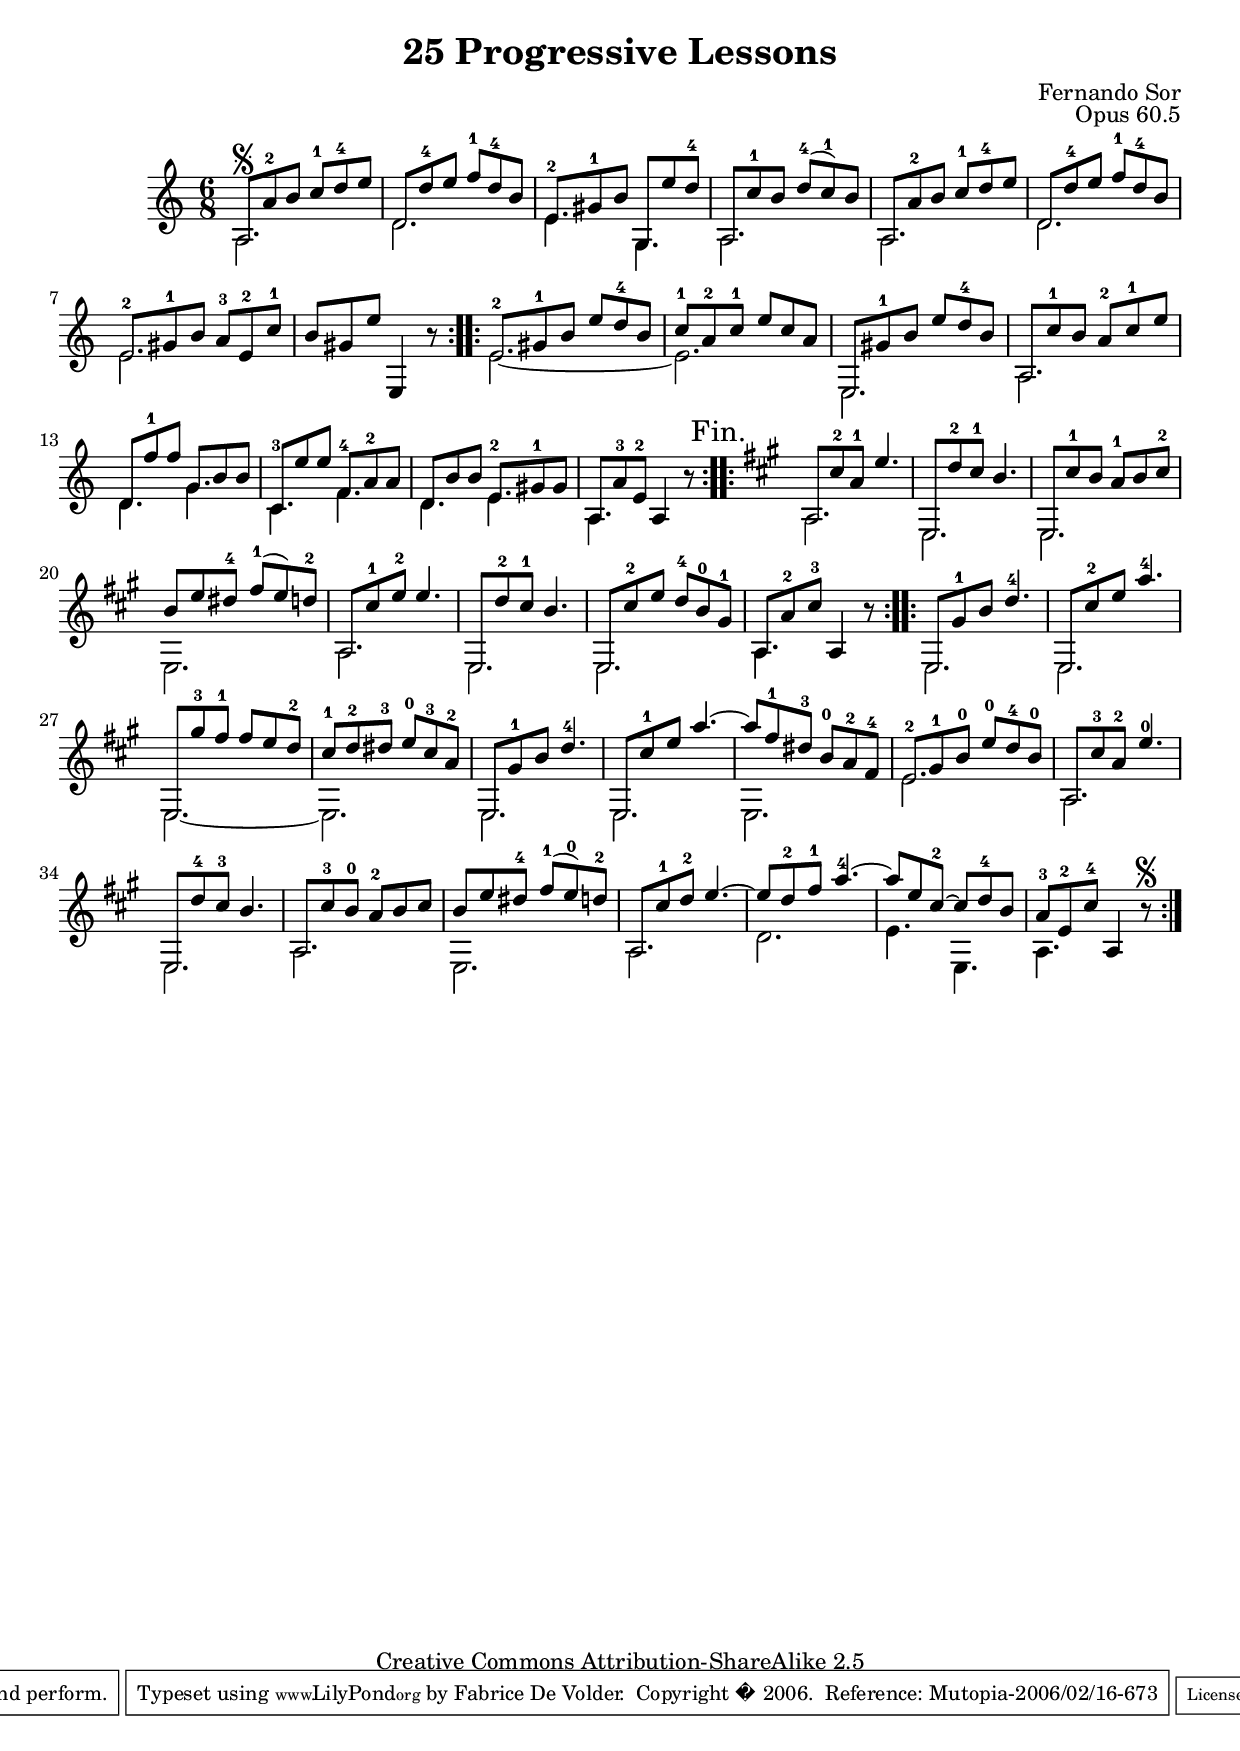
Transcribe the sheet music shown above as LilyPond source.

\version "2.6.5"
\header {
 title    = "25 Progressive Lessons"
 opus     = "Opus 60.5"
 composer = "Fernando Sor"

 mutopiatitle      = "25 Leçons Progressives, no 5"
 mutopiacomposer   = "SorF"
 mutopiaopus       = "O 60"
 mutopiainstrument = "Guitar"
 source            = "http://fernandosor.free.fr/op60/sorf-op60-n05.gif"
 date              = "19th C."
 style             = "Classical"
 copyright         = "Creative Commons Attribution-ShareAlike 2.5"
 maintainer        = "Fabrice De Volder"
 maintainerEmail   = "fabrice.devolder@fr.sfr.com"
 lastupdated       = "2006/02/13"
 filename          = "sor_op60_05.ly"

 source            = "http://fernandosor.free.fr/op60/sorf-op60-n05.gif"
 enterdby          = "Fabrice De Volder"

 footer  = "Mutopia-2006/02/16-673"
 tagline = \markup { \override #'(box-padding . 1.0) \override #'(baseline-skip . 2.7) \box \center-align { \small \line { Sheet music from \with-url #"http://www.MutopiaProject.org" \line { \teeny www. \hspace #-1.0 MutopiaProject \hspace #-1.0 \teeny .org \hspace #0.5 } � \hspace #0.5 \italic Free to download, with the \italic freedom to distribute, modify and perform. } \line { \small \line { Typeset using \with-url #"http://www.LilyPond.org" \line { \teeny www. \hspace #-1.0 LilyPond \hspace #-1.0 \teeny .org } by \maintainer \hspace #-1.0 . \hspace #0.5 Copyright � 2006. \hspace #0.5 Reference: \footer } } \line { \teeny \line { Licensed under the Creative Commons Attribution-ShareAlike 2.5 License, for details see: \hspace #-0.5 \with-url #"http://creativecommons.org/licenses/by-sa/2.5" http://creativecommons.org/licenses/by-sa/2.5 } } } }
}

basse = \relative c' {
  \stemDown
  \tieDown
  \set fingeringOrientations = #'(down)
  \repeat volta 2 {
    a2.
    d2.
    e4. g,4.
    a2.
    a
    d
    e
    s2. 
  }
  \repeat volta 2 {
    e2.~ 
    e2.
    e,2.
    a2.
    d4. g4.
    c,-3 f-4
    d e-2
    a, s
  }
  \repeat volta 2 {
    \key a \major
    a2. 
    e
    e
    e
    a
    e
    e
    a4. s
  }
  \repeat volta 2 {
    e2.
    e
    e~
    e
    e
    e
    e
    e'
    a,
    e
    a
    e
    a
    d
    e4. e,
    a s
  }
}

melodie = \relative c' {
  \stemUp
  \tieUp
  \slurUp
  \override Staff.NoteCollision
    #'merge-differently-headed = ##t
  \override Staff.NoteCollision
    #'merge-differently-dotted = ##t
  \repeat volta 2 {
    a8\segno a'-2 b c-1 d-4 e
    d, d'-4 e f-1 d-4 b
    e,-2 gis-1 b g, e'' d-4 
    a, c'-1 b d-4( c-1) b
    a, a'-2 b c-1 d-4 e
    d, d'-4 e f-1 d-4 b
    e,-2 gis-1 b a-3 e-2 c'-1
    b gis e' e,,4 r8
  }
  \repeat volta 2 {
    e'8-2  gis-1 b e d-4 b
    c-1 a-2 c-1 e c a
    e, gis'-1 b e d-4 b
    a, c'-1 b a-2 c-1 e
    d, f'-1 f g, b b
    c, e' e f, a-2 a
    d, b' b e, gis-1 gis
    a, a'-3 e-2 a,4 r8
    \mark "Fin."
  }
  \repeat volta2 {
    \key a \major
    a8 cis'-2 a-1 e'4.
    e,,8 d''-2 cis-1 b4.
    e,,8 cis''-1 b a-1 b cis-2
    b e dis-4 fis-1( e) d-2
    a, cis'-1 e-2 e4.
    e,,8 d''-2 cis-1 b4.
    e,,8 cis''-2 e d-4 b-0 gis-1
    a, a'-2 cis-3 a,4 r8 
  }
  \repeat volta 2 {
    e8 gis'-1 b d4.-4
    e,,8 cis''-2 e a4.-4
    e,,8 gis''-3 fis-1 fis e d-2
    cis-1 d-2 dis-3 e-0 cis-3 a-2
    e, gis'-1 b d4.-4
 
    e,,8 cis''-1 e a4.~
    a8 fis-1 dis-3 b-0 a-2 fis-4
    e-2 gis-1 b-0 e-0 d-4 b-0
    a, cis'-3 a-2 e'4.-0
    e,,8 d''-4 cis-3 b4.
    a,8 cis'-3 b-0 a-2 b cis
    
    b e dis-4 fis-1( e-0) d-2
    a, cis'-1 d-2 e4.~
    e8 d-2 fis-1 a4.-4~
    a8 e cis-2~ cis d-4 b
    a-3 e-2 cis'-4 a,4 r8\segno
   }
}


\score {
      \context Staff = "guitar" << 
      \time 6/8
      \key c \major
      \clef violin
      \set Staff.midiInstrument ="acoustic guitar (nylon)"
      \transposition c
        \context Voice = "melody" { \melodie }
        \context Voice = "bass"   { \basse  }
      >>
  \layout {}
\midi { \tempo 4=80}
}
